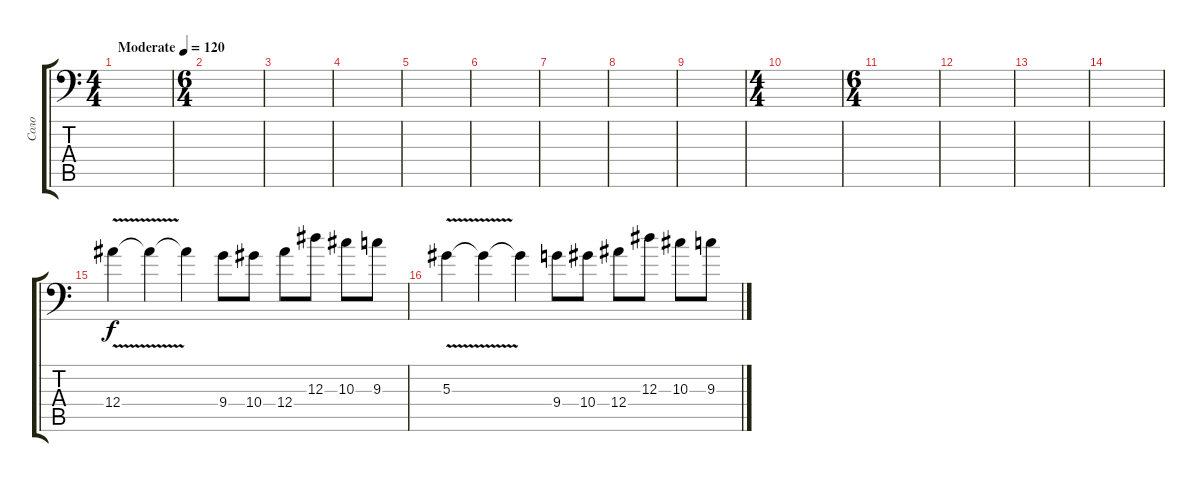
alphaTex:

\track ("Соло" "Соло") {instrument distortionguitar}
\staff {score tabs}
\tuning (C4 G3 Eb3 Bb2 F2 Bb1) {hide}
\ts (4 4)
\tempo (120 "Moderate")
\clef f4
\ks c
|
\ts (6 4)
|
|
|
|
|
|
|
|
\ts (4 4)
|
\ts (6 4)
|
|
|
|
12.4{v}.4 12.4{t}.4 12.4{t}.4 9.4.8 10.4.8 12.4.8 12.3.8 10.3.8 9.3.8 |
5.3{v}.4 5.3{t}.4 5.3{t}.4 9.4.8 10.4.8 12.4.8 12.3.8 10.3.8 9.3.8
